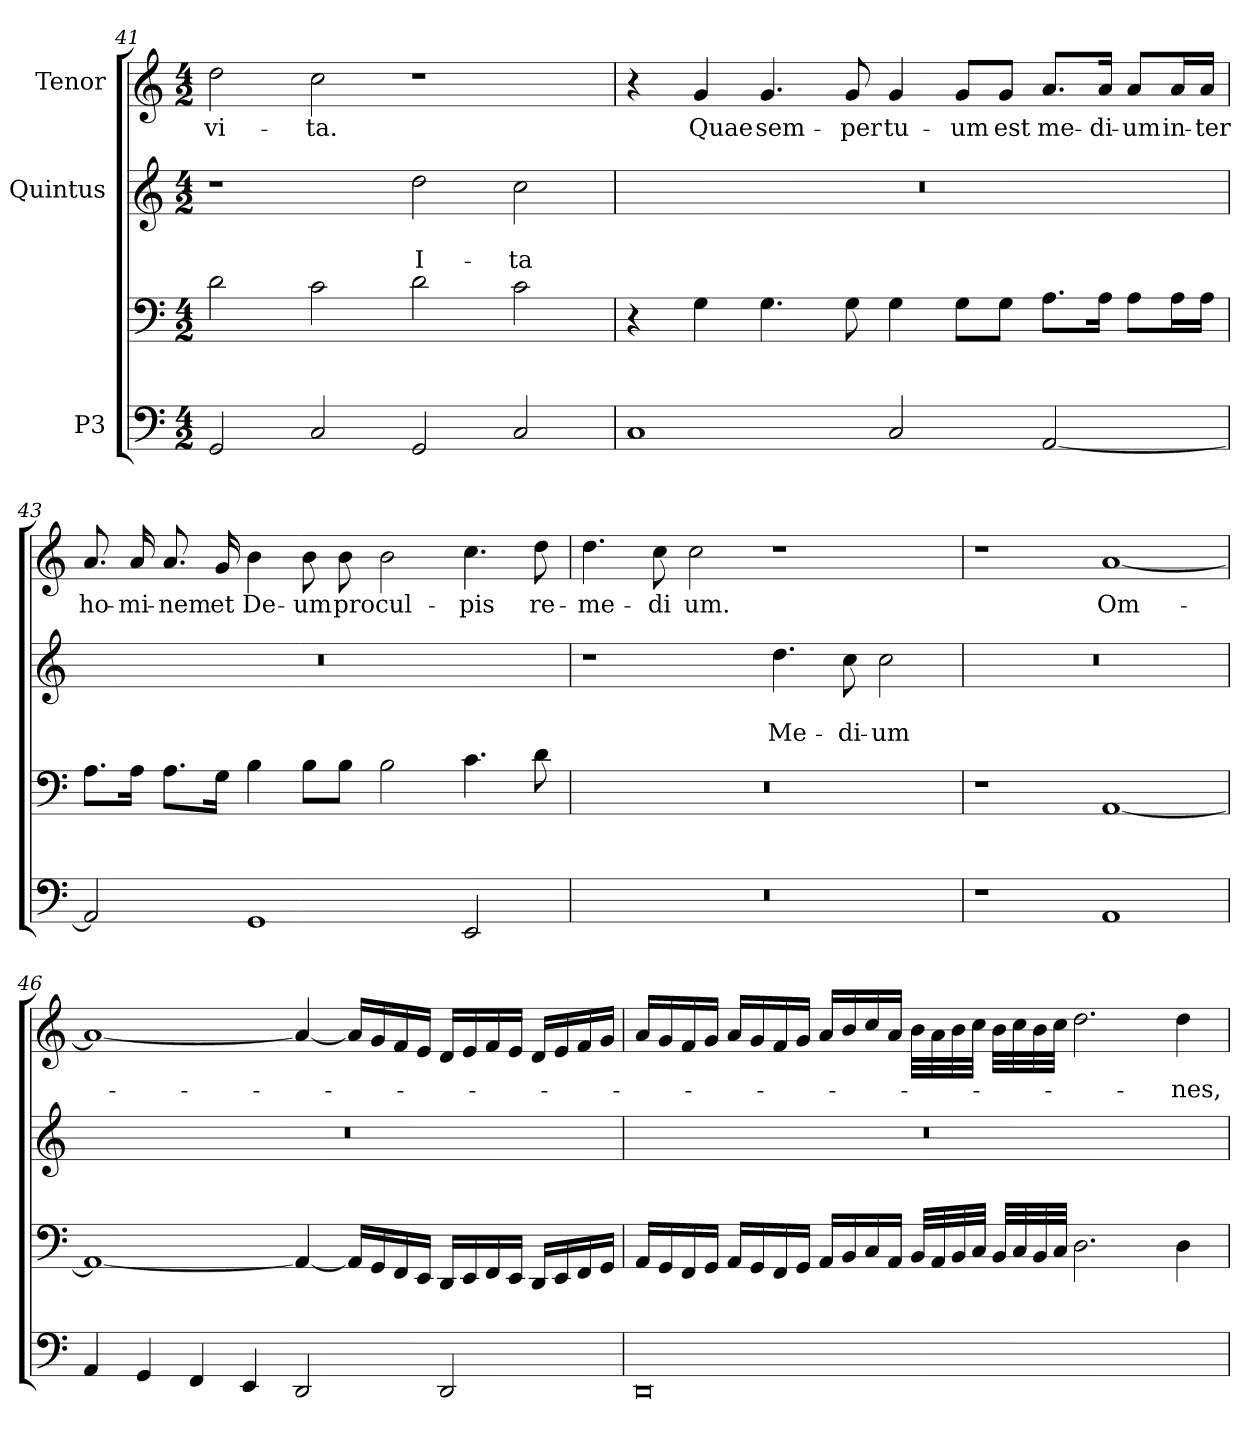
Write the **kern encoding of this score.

**kern	**kern	**kern	**text	**text	**kern	**text
*part3	*part3	*part2	*part2	*part2	*part1	*part1
*staff4	*staff3	*staff2	*staff2	*staff2	*staff1	*staff1
*I"P3	*	*I"Quintus	*	*	*I"Tenor	*
*clefF4	*clefF4	*clefG2	*	*	*clefG2	*
*	*	*ITrd7c12	*	*	*ITrd7c12	*
*k[]	*k[]	*k[]	*	*	*k[]	*
*C:	*C:	*C:	*	*	*C:	*
*M4/2	*M4/2	*M4/2	*	*	*M4/2	*
=41	=41	=41	=41	=41	=41	=41
!	!	!	!	!	!	!LO:LY:b
2GG/	2d\	1r	.	.	2d\	vi-
!	!	!	!	!	!	!LO:LY:b
2C/	2c\	.	.	.	2c\	-ta.
!	!	!	!	!LO:LY:b	!	!
2GG/	2d\	2d\	.	I-	1r	.
!	!	!	!	!LO:LY:b	!	!
2C/	2c\	2c\	.	-ta	.	.
!!LO:LB:g=z
=42	=42	=42	=42	=42	=42	=42
!	!	!LO:N:vis=1	!	!	!	!
1C	4r	0r	.	.	4r	.
!	!	!	!	!	!	!LO:LY:b
.	4G\	.	.	.	4G/	Quae
!	!	!	!	!	!	!LO:LY:b
.	4.G\	.	.	.	4.G/	sem-
!	!	!	!	!	!	!LO:LY:b
.	8G\	.	.	.	8G/	-per
!	!	!	!	!	!	!LO:LY:b
2C/	4G\	.	.	.	4G/	tu-
!	!	!	!	!	!	!LO:LY:b
.	8G\L	.	.	.	8G/L	-um
!	!	!	!	!	!	!LO:LY:b
.	8G\J	.	.	.	8G/J	est
!	!	!	!	!	!	!LO:LY:b
[<2AA/	8.A\L	.	.	.	8.A/L	me-
!	!	!	!	!	!	!LO:LY:b
.	16A\Jk	.	.	.	16A/Jk	-di-
!	!	!	!	!	!	!LO:LY:b
.	8A\L	.	.	.	8A/L	-um
!	!	!	!	!	!	!LO:LY:b
.	16A\L	.	.	.	16A/L	in-
!	!	!	!	!	!	!LO:LY:b
.	16A\JJ	.	.	.	16A/JJ	-ter
=43	=43	=43	=43	=43	=43	=43
!	!	!LO:N:vis=1	!	!	!	!LO:LY:b
2AA/]	8.A\L	0r	.	.	8.A/	ho-
!	!	!	!	!	!	!LO:LY:b
.	16A\Jk	.	.	.	16A/	-mi-
!	!	!	!	!	!	!LO:LY:b
.	8.A\L	.	.	.	8.A/	-nem
!	!	!	!	!	!	!LO:LY:b
.	16G\Jk	.	.	.	16G/	et
!	!	!	!	!	!	!LO:LY:b
1GG	4B\	.	.	.	4B\	De-
!	!	!	!	!	!	!LO:LY:b
.	8B\L	.	.	.	8B\	-um
!	!	!	!	!	!	!LO:LY:b
.	8B\J	.	.	.	8B\	pro
!	!	!	!	!	!	!LO:LY:b
.	2B\	.	.	.	2B\	cul-
!	!	!	!	!	!	!LO:LY:b
2EE/	4.c\	.	.	.	4.c\	-pis
!	!	!	!	!	!	!LO:LY:b
.	8d\	.	.	.	8d\	re-
!!LO:LB:g=z
=44	=44	=44	=44	=44	=44	=44
!LO:N:vis=1	!LO:N:vis=1	!	!	!	!	!LO:LY:b
0r	0r	1r	.	.	4.d\	-me-
!	!	!	!	!	!	!LO:LY:b
.	.	.	.	.	8c\	-di
!	!	!	!	!	!	!LO:LY:b
.	.	.	.	.	2c\	um.
!	!	!	!	!LO:LY:b	!	!
.	.	4.d\	.	Me-	1r	.
!	!	!	!	!LO:LY:b	!	!
.	.	8c\	.	-di-	.	.
!	!	!	!	!LO:LY:b	!	!
.	.	2c\	.	-um	.	.
=45	=45	=45	=45	=45	=45	=45
1r	1r	0r	.	.	1r	.
!	!	!	!	!	!	!LO:LY:b
1AA	[<1AA	.	.	.	[<1A	Om-
=46	=46	=46	=46	=46	=46	=46
!	!	!LO:N:vis=1	!	!	!	!
4AA/	1AA_	0r	.	.	1A_	.
4GG/	.	.	.	.	.	.
4FF/	.	.	.	.	.	.
4EE/	.	.	.	.	.	.
2DD/	4AA/_	.	.	.	4A/_	.
.	16AA/LL]	.	.	.	16A/LL]	.
.	16GG/	.	.	.	16G/	.
.	16FF/	.	.	.	16F/	.
.	16EE/JJ	.	.	.	16E/JJ	.
2DD/	16DD/LL	.	.	.	16D/LL	.
.	16EE/	.	.	.	16E/	.
.	16FF/	.	.	.	16F/	.
.	16EE/JJ	.	.	.	16E/JJ	.
.	16DD/LL	.	.	.	16D/LL	.
.	16EE/	.	.	.	16E/	.
.	16FF/	.	.	.	16F/	.
.	16GG/JJ	.	.	.	16G/JJ	.
!!LO:LB:g=z
=47	=47	=47	=47	=47	=47	=47
!	!	!LO:N:vis=1	!	!	!	!
0DD	16AA/LL	0r	.	.	16A/LL	.
.	16GG/	.	.	.	16G/	.
.	16FF/	.	.	.	16F/	.
.	16GG/JJ	.	.	.	16G/JJ	.
.	16AA/LL	.	.	.	16A/LL	.
.	16GG/	.	.	.	16G/	.
.	16FF/	.	.	.	16F/	.
.	16GG/JJ	.	.	.	16G/JJ	.
.	16AA/LL	.	.	.	16A/LL	.
.	16BB/	.	.	.	16B/	.
.	16C/	.	.	.	16c/	.
.	16AA/JJ	.	.	.	16A/JJ	.
.	32BB/LLL	.	.	.	32B\LLL	.
.	32AA/	.	.	.	32A\	.
.	32BB/	.	.	.	32B\	.
.	32C/JJJ	.	.	.	32c\JJJ	.
.	32BB/LLL	.	.	.	32B\LLL	.
.	32C/	.	.	.	32c\	.
.	32BB/	.	.	.	32B\	.
.	32C/JJJ	.	.	.	32c\JJJ	.
.	2.D\	.	.	.	2.d\	.
!	!	!	!	!	!	!LO:LY:b
.	4D\	.	.	.	4d\	-nes,
=	=	=	=	=	=	=
*-	*-	*-	*-	*-	*-	*-
